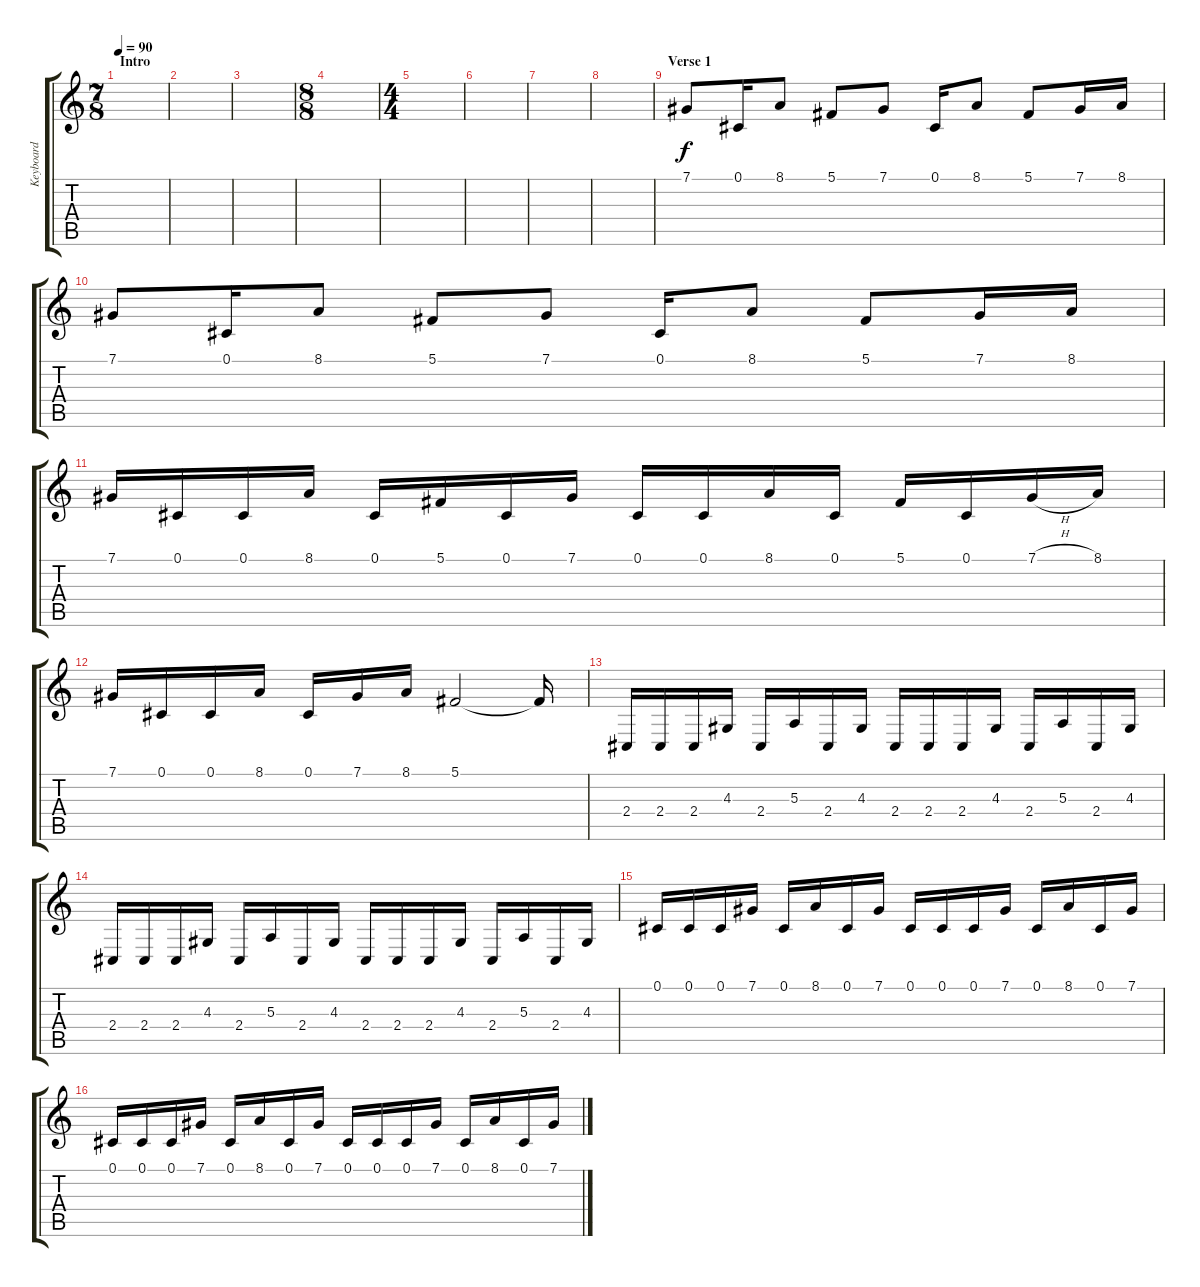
\track ("Keyboard" "Keyboard") {instrument fx4atmosphere}
\staff {score tabs}
\tuning (Db4 Ab3 E3 B2 Gb2 Db2) {hide}
\ts (7 8)
\section ("" "Intro")
\tempo 90
\clef g2
\ks c
|
|
|
\ts (8 8)
|
\ts (4 4)
|
|
|
|
\section ("" "Verse 1")
7.1.8 0.1.16 8.1.8 5.1.8 7.1.8 0.1.16 8.1.8 5.1.8 7.1.16 8.1.16 |
7.1.8 0.1.16 8.1.8 5.1.8 7.1.8 0.1.16 8.1.8 5.1.8 7.1.16 8.1.16 |
7.1.16{instrument lead2sawtooth} 0.1.16 0.1.16 8.1.16 0.1.16 5.1.16 0.1.16 7.1.16 0.1.16 0.1.16 8.1.16 0.1.16 5.1.16 0.1.16 7.1{h}.16 8.1.16 |
7.1.16 0.1.16 0.1.16 8.1.16 0.1.16 7.1.16 8.1.16 5.1.2 5.1{t}.16 |
2.4.16{instrument fx4atmosphere} 2.4.16 2.4.16 4.3.16 2.4.16 5.3.16 2.4.16 4.3.16 2.4.16 2.4.16 2.4.16 4.3.16 2.4.16 5.3.16 2.4.16 4.3.16 |
2.4.16 2.4.16 2.4.16 4.3.16 2.4.16 5.3.16 2.4.16 4.3.16 2.4.16 2.4.16 2.4.16 4.3.16 2.4.16 5.3.16 2.4.16 4.3.16 |
0.1.16 0.1.16 0.1.16 7.1.16 0.1.16 8.1.16 0.1.16 7.1.16 0.1.16 0.1.16 0.1.16 7.1.16 0.1.16 8.1.16 0.1.16 7.1.16 |
0.1.16 0.1.16 0.1.16 7.1.16 0.1.16 8.1.16 0.1.16 7.1.16 0.1.16 0.1.16 0.1.16 7.1.16 0.1.16 8.1.16 0.1.16 7.1.16
